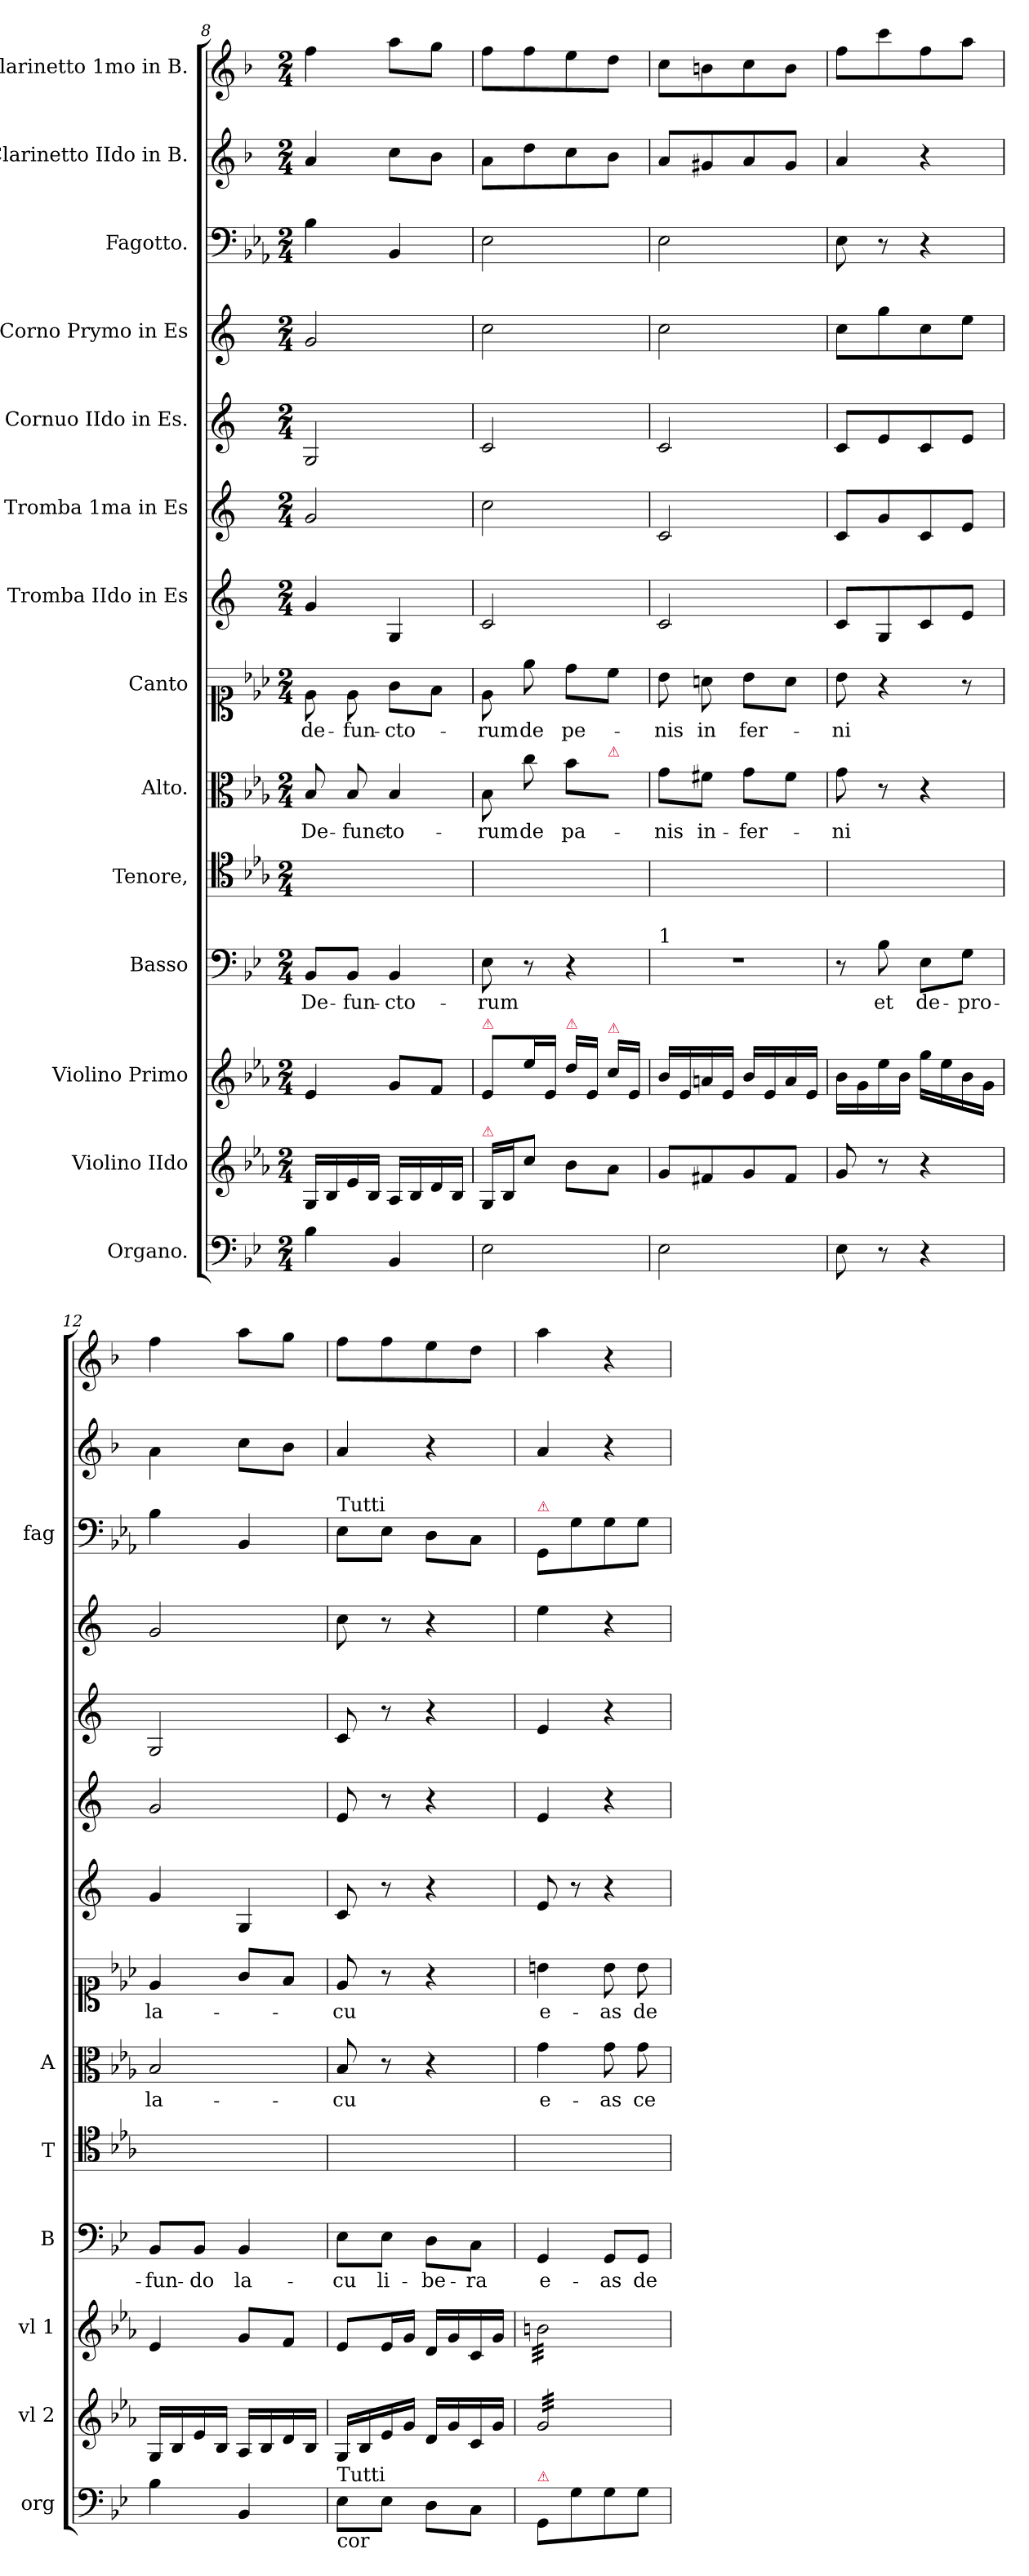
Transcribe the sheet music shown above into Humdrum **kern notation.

**kern	**kern	**kern	**dynam	**kern	**text	**kern	**kern	**text	**kern	**text	**kern	**kern	**kern	**kern	**kern	**dynam	**kern	**kern
*part14	*part13	*part12	*part12	*part11	*part11	*part10	*part9	*part9	*part8	*part8	*part7	*part6	*part5	*part4	*part3	*part3	*part2	*part1
*staff14	*staff13	*staff12	*staff12	*staff11	*staff11	*staff10	*staff9	*staff9	*staff8	*staff8	*staff7	*staff6	*staff5	*staff4	*staff3	*staff3	*staff2	*staff1
*I"Organo.	*I"Violino IIdo	*I"Violino Primo	*	*I"Basso	*	*I"Tenore,	*I"Alto.	*	*I"Canto	*	*I"Tromba IIdo in Es	*I"Tromba 1ma in Es	*I"Cornuo IIdo in Es.	*I"Corno Prymo in Es	*I"Fagotto.	*	*I"Clarinetto IIdo in B.	*I"Clarinetto 1mo in B.
*I'org	*I'vl 2	*I'vl 1	*	*I'B	*	*I'T	*I'A	*	*	*	*	*	*	*	*I'fag	*	*	*
*clefF4	*clefG2	*clefG2	*	*clefF4	*	*clefC4	*clefC3	*	*clefC1	*	*clefG2	*clefG2	*clefG2	*clefG2	*clefF4	*	*clefG2	*clefG2
*	*	*	*	*	*	*	*	*	*	*	*ITrd-2c-3	*ITrd-2c-3	*ITrd-2c-3	*ITrd-2c-3	*	*	*ITrd1c2	*ITrd1c2
*k[b-e-]	*k[b-e-a-]	*k[b-e-a-]	*	*k[b-e-]	*	*k[b-e-a-]	*k[b-e-a-]	*	*k[b-e-a-]	*	*k[b-e-a-]	*k[b-e-a-]	*k[b-e-a-]	*k[b-e-a-]	*k[b-e-a-]	*	*k[b-e-a-]	*k[b-e-a-]
*	*E-:	*E-:	*	*	*	*E-:	*E-:	*	*E-:	*	*E-:	*E-:	*E-:	*E-:	*E-:	*	*E-:	*E-:
*M2/4	*M2/4	*M2/4	*	*M2/4	*	*M2/4	*M2/4	*	*M2/4	*	*M2/4	*M2/4	*M2/4	*M2/4	*M2/4	*	*M2/4	*M2/4
=8	=8	=8	=8	=8	=8	=8	=8	=8	=8	=8	=8	=8	=8	=8	=8	=8	=8	=8
4B-\	16G/LL	4e-/	.	8BB-/L	De-	2ryy	8B-/	De-	8e-\	-de-	4b-/	2b-/	2B-/	2b-/	4B-\	.	4g/	4ee-\
.	16B-/	.	.	.	.	.	.	.	.	.	.	.	.	.	.	.	.	.
.	16e-/	.	.	8BB-/J	-fun-	.	8B-/	-func-	8e-\	-fun-	.	.	.	.	.	.	.	.
.	16B-/JJ	.	.	.	.	.	.	.	.	.	.	.	.	.	.	.	.	.
4BB-/	16A-/LL	8g/L	.	4BB-/	-cto-	.	4B-/	-to-	8g\L	-cto-	4B-/	.	.	.	4BB-/	.	8b-\L	8gg\L
.	16B-/	.	.	.	.	.	.	.	.	.	.	.	.	.	.	.	.	.
.	16d/	8f/J	.	.	.	.	.	.	8f\J	.	.	.	.	.	.	.	8a-\J	8ff\J
.	16B-/JJ	.	.	.	.	.	.	.	.	.	.	.	.	.	.	.	.	.
=9	=9	=9	=9	=9	=9	=9	=9	=9	=9	=9	=9	=9	=9	=9	=9	=9	=9	=9
!	!	!LO:TX:a:color=crimson:t=⚠	!	!	!	!	!	!	!	!	!	!	!	!	!	!	!	!
!	!LO:TX:a:color=crimson:t=⚠	!	!	!	!	!	!	!	!	!	!	!	!	!	!	!	!	!
2E-\	16G/LL	8e-/L	.	8E-\	-rum	2ryy	8B-\	-rum	8e-\	-rum	2e-/	2ee-\	2e-/	2ee-\	2E-\	.	8g\L	8ee-\L
.	16B-/J	.	.	.	.	.	.	.	.	.	.	.	.	.	.	.	.	.
.	8cc\J	16ee-\L	.	8r	.	.	8cc\	de	8ee-\	de	.	.	.	.	.	.	8cc\	8ee-\
.	.	16e-/JJ	.	.	.	.	.	.	.	.	.	.	.	.	.	.	.	.
!	!	!LO:TX:a:color=crimson:t=⚠	!	!	!	!	!	!	!	!	!	!	!	!	!	!	!	!
.	8b-\L	16dd\LL	.	4r	.	.	8b-\L	pa-	8dd\L	pe-	.	.	.	.	.	.	8b-\	8dd\
.	.	16e-/JJ	.	.	.	.	.	.	.	.	.	.	.	.	.	.	.	.
!	!	!	!	!	!	!	!LO:TX:a:color=crimson:t=⚠	!	!	!	!	!	!	!	!	!	!	!
!	!	!LO:TX:a:color=crimson:t=⚠	!	!	!	!	!	!	!	!	!	!	!	!	!	!	!	!
.	8a-\J	16cc\LL	.	.	.	.	8a-\Jyy	.	8cc\J	.	.	.	.	.	.	.	8a-\J	8cc\J
.	.	16e-/JJ	.	.	.	.	.	.	.	.	.	.	.	.	.	.	.	.
=10	=10	=10	=10	=10	=10	=10	=10	=10	=10	=10	=10	=10	=10	=10	=10	=10	=10	=10
!	!	!	!	!LO:TX:a:t=1	!	!	!	!	!	!	!	!	!	!	!	!	!	!
2E-\	8g/L	16b-/LL	.	2r	.	2ryy	8g\L	-nis	8b-\	-nis	2e-/	2e-/	2e-/	2ee-\	2E-\	.	8g/L	8b-\L
.	.	16e-/	.	.	.	.	.	.	.	.	.	.	.	.	.	.	.	.
.	8f#X/	16an/	.	.	.	.	8f#X\J	in-	8an\	in	.	.	.	.	.	.	8f#X/	8an\
.	.	16e-/JJ	.	.	.	.	.	.	.	.	.	.	.	.	.	.	.	.
.	8g/	16b-/LL	.	.	.	.	8g\L	-fer-	8b-\L	fer-	.	.	.	.	.	.	8g/	8b-\
.	.	16e-/	.	.	.	.	.	.	.	.	.	.	.	.	.	.	.	.
.	8f#/J	16a/	.	.	.	.	8f#\J	.	8a\J	.	.	.	.	.	.	.	8f#/J	8a\J
.	.	16e-/JJ	.	.	.	.	.	.	.	.	.	.	.	.	.	.	.	.
=11	=11	=11	=11	=11	=11	=11	=11	=11	=11	=11	=11	=11	=11	=11	=11	=11	=11	=11
8E-\	8g/	16b-\LL	.	8r	.	2ryy	8g\	-ni	8b-\	-ni	8e-/L	8e-/L	8e-/L	8ee-\L	8E-\	.	4g/	8ee-\L
.	.	16g\	.	.	.	.	.	.	.	.	.	.	.	.	.	.	.	.
8r	8r	16ee-\	.	8B-\	et	.	8r	.	4r	.	8B-/	8b-/	8g/	8bb-\	8r	.	.	8bb-\
.	.	16b-\JJ	.	.	.	.	.	.	.	.	.	.	.	.	.	.	.	.
4r	4r	16gg\LL	.	8E-\L	de-	.	4r	.	.	.	8e-/	8e-/	8e-/	8ee-\	4r	.	4r	8ee-\
.	.	16ee-\	.	.	.	.	.	.	.	.	.	.	.	.	.	.	.	.
.	.	16b-\	.	8G\J	-pro-	.	.	.	8r	.	8g/J	8g/J	8g/J	8gg\J	.	.	.	8gg\J
.	.	16g\JJ	.	.	.	.	.	.	.	.	.	.	.	.	.	.	.	.
=12	=12	=12	=12	=12	=12	=12	=12	=12	=12	=12	=12	=12	=12	=12	=12	=12	=12	=12
4B-\	16G/LL	4e-/	.	8BB-/L	-fun-	2ryy	2B-/	la-	4e-/	la-	4b-/	2b-/	2B-/	2b-/	4B-\	.	4g\	4ee-\
.	16B-/	.	.	.	.	.	.	.	.	.	.	.	.	.	.	.	.	.
.	16e-/	.	.	8BB-/J	-do	.	.	.	.	.	.	.	.	.	.	.	.	.
.	16B-/JJ	.	.	.	.	.	.	.	.	.	.	.	.	.	.	.	.	.
4BB-/	16A-/LL	8g/L	.	4BB-/	la-	.	.	.	8g/L	.	4B-/	.	.	.	4BB-/	.	8b-\L	8gg\L
.	16B-/	.	.	.	.	.	.	.	.	.	.	.	.	.	.	.	.	.
.	16d/	8f/J	.	.	.	.	.	.	8f/J	.	.	.	.	.	.	.	8a-\J	8ff\J
.	16B-/JJ	.	.	.	.	.	.	.	.	.	.	.	.	.	.	.	.	.
=13	=13	=13	=13	=13	=13	=13	=13	=13	=13	=13	=13	=13	=13	=13	=13	=13	=13	=13
!	!	!	!	!	!	!	!	!	!	!	!	!	!	!	!LO:TX:a:t=Tutti	!	!	!
!LO:TX:a:t=Tutti	!	!	!	!	!	!	!	!	!	!	!	!	!	!	!	!	!	!
!LO:TX:b:t=cor	!	!	!	!	!	!	!	!	!	!	!	!	!	!	!	!	!	!
!	!	!	!LO:DY:a	!	!	!	!	!	!	!	!	!	!	!	!	!LO:DY:b	!	!
8E-\L	16G/LL	8e-/L	for	8E-\L	-cu	2ryy	8B-/	-cu	8e-/	-cu	8e-/	8g/	8e-/	8ee-\	8E-\L	for	4g/	8ee-\L
.	16B-/	.	.	.	.	.	.	.	.	.	.	.	.	.	.	.	.	.
8E-\J	16e-/	16e-/L	.	8E-\J	li-	.	8r	.	8r	.	8r	8r	8r	8r	8E-\J	.	.	8ee-\
.	16g/JJ	16g/JJ	.	.	.	.	.	.	.	.	.	.	.	.	.	.	.	.
8D\L	16d/LL	16d/LL	.	8D\L	-be-	.	4r	.	4r	.	4r	4r	4r	4r	8D\L	.	4r	8dd\
.	16g/	16g/	.	.	.	.	.	.	.	.	.	.	.	.	.	.	.	.
8C\J	16c/	16c/	.	8C\J	-ra	.	.	.	.	.	.	.	.	.	8C\J	.	.	8cc\J
.	16g/JJ	16g/JJ	.	.	.	.	.	.	.	.	.	.	.	.	.	.	.	.
=14	=14	=14	=14	=14	=14	=14	=14	=14	=14	=14	=14	=14	=14	=14	=14	=14	=14	=14
!	!	!	!	!	!	!	!	!	!	!	!	!	!	!	!LO:TX:a:color=crimson:t=⚠	!	!	!
!LO:TX:a:color=crimson:t=⚠	!	!	!	!	!	!	!	!	!	!	!	!	!	!	!	!	!	!
*	*tremolo	*	*	*	*	*	*	*	*	*	*	*	*	*	*	*	*	*
*	*	*tremolo	*	*	*	*	*	*	*	*	*	*	*	*	*	*	*	*
8GG/L	32g/LLL	32bn\LLL	.	4GG/	e-	2ryy	4g\	e-	4bn\	e-	8g/	4g/	4g/	4gg\	8GG/L	.	4g/	4gg\
.	32g/	32bn\	.	.	.	.	.	.	.	.	.	.	.	.	.	.	.	.
.	32g/	32bn\	.	.	.	.	.	.	.	.	.	.	.	.	.	.	.	.
.	32g/	32bn\	.	.	.	.	.	.	.	.	.	.	.	.	.	.	.	.
8G\	32g/	32bn\	.	.	.	.	.	.	.	.	8r	.	.	.	8G\	.	.	.
.	32g/	32bn\	.	.	.	.	.	.	.	.	.	.	.	.	.	.	.	.
.	32g/	32bn\	.	.	.	.	.	.	.	.	.	.	.	.	.	.	.	.
.	32g/	32bn\	.	.	.	.	.	.	.	.	.	.	.	.	.	.	.	.
8G\	32g/	32bn\	.	8GG/L	-as	.	8g\	-as	8b\	-as	4r	4r	4r	4r	8G\	.	4r	4r
.	32g/	32bn\	.	.	.	.	.	.	.	.	.	.	.	.	.	.	.	.
.	32g/	32bn\	.	.	.	.	.	.	.	.	.	.	.	.	.	.	.	.
.	32g/	32bn\	.	.	.	.	.	.	.	.	.	.	.	.	.	.	.	.
8G\J	32g/	32bn\	.	8GG/J	de	.	8g\	ce-	8b\	de	.	.	.	.	8G\J	.	.	.
.	32g/	32bn\	.	.	.	.	.	.	.	.	.	.	.	.	.	.	.	.
.	32g/	32bn\	.	.	.	.	.	.	.	.	.	.	.	.	.	.	.	.
.	32g/JJJ	32bn\JJJ	.	.	.	.	.	.	.	.	.	.	.	.	.	.	.	.
*	*	*Xtremolo	*	*	*	*	*	*	*	*	*	*	*	*	*	*	*	*
*	*Xtremolo	*	*	*	*	*	*	*	*	*	*	*	*	*	*	*	*	*
=	=	=	=	=	=	=	=	=	=	=	=	=	=	=	=	=	=	=
*-	*-	*-	*-	*-	*-	*-	*-	*-	*-	*-	*-	*-	*-	*-	*-	*-	*-	*-
